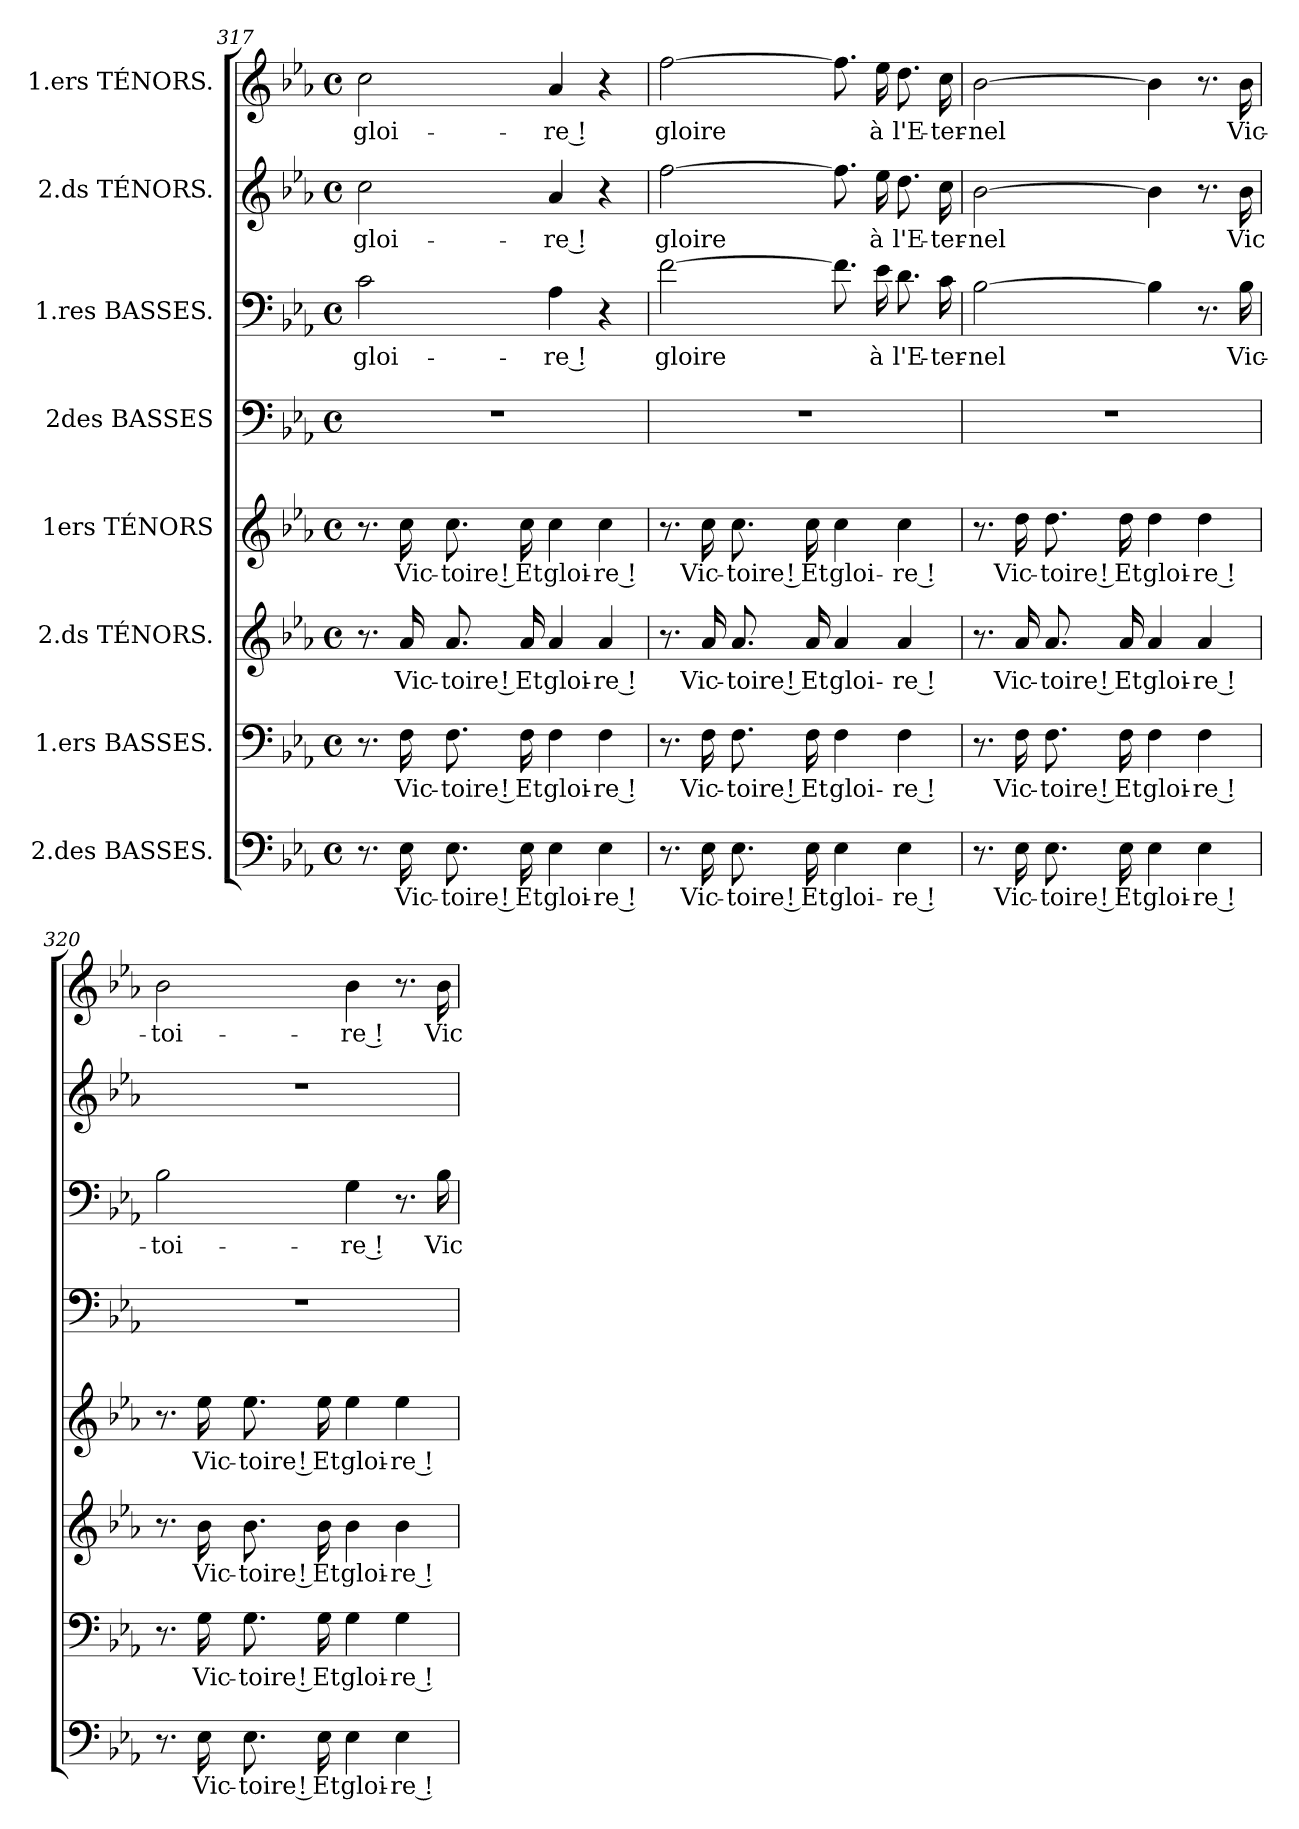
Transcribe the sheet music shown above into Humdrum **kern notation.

**kern	**text	**kern	**text	**kern	**text	**kern	**text	**kern	**kern	**text	**kern	**text	**kern	**text
*part8	*part8	*part7	*part7	*part6	*part6	*part5	*part5	*part4	*part3	*part3	*part2	*part2	*part1	*part1
*staff8	*staff8	*staff7	*staff7	*staff6	*staff6	*staff5	*staff5	*staff4	*staff3	*staff3	*staff2	*staff2	*staff1	*staff1
*I"2.des BASSES.	*	*I"1.ers BASSES.	*	*I"2.ds TÉNORS.	*	*I"1ers TÉNORS	*	*I"2des BASSES	*I"1.res BASSES.	*	*I"2.ds TÉNORS.	*	*I"1.ers TÉNORS.	*
*clefF4	*	*clefF4	*	*clefG2	*	*clefG2	*	*clefF4	*clefF4	*	*clefG2	*	*clefG2	*
*k[b-e-a-]	*	*k[b-e-a-]	*	*k[b-e-a-]	*	*k[b-e-a-]	*	*k[b-e-a-]	*k[b-e-a-]	*	*k[b-e-a-]	*	*k[b-e-a-]	*
*E-:	*	*E-:	*	*E-:	*	*E-:	*	*E-:	*E-:	*	*E-:	*	*E-:	*
*M4/4	*	*M4/4	*	*M4/4	*	*M4/4	*	*M4/4	*M4/4	*	*M4/4	*	*M4/4	*
*met(c)	*	*met(c)	*	*met(c)	*	*met(c)	*	*met(c)	*met(c)	*	*met(c)	*	*met(c)	*
=317	=317	=317	=317	=317	=317	=317	=317	=317	=317	=317	=317	=317	=317	=317
!	!	!	!	!	!	!	!	!	!	!LO:LY:b	!	!	!	!
!	!	!	!	!	!	!	!	!	!	!	!	!LO:LY:b	!	!
!	!	!	!	!	!	!	!	!	!	!	!	!	!	!LO:LY:b
8.r	.	8.r	.	8.r	.	8.r	.	1r	2c\	gloi-	2cc\	gloi-	2cc\	gloi-
!	!LO:LY:b	!	!	!	!	!	!	!	!	!	!	!	!	!
!	!	!	!LO:LY:b	!	!	!	!	!	!	!	!	!	!	!
!	!	!	!	!	!LO:LY:b	!	!	!	!	!	!	!	!	!
!	!	!	!	!	!	!	!LO:LY:b	!	!	!	!	!	!	!
16E-\	Vic-	16F\	Vic-	16a-/	Vic-	16cc\	Vic-	.	.	.	.	.	.	.
!	!LO:LY:b	!	!	!	!	!	!	!	!	!	!	!	!	!
!	!	!	!LO:LY:b	!	!	!	!	!	!	!	!	!	!	!
!	!	!	!	!	!LO:LY:b	!	!	!	!	!	!	!	!	!
!	!	!	!	!	!	!	!LO:LY:b	!	!	!	!	!	!	!
8.E-\	-toire !	8.F\	-toire !	8.a-/	-toire !	8.cc\	-toire !	.	.	.	.	.	.	.
!	!LO:LY:b	!	!	!	!	!	!	!	!	!	!	!	!	!
!	!	!	!LO:LY:b	!	!	!	!	!	!	!	!	!	!	!
!	!	!	!	!	!LO:LY:b	!	!	!	!	!	!	!	!	!
!	!	!	!	!	!	!	!LO:LY:b	!	!	!	!	!	!	!
16E-\	Et	16F\	Et	16a-/	Et	16cc\	Et	.	.	.	.	.	.	.
!	!LO:LY:b	!	!	!	!	!	!	!	!	!	!	!	!	!
!	!	!	!LO:LY:b	!	!	!	!	!	!	!	!	!	!	!
!	!	!	!	!	!LO:LY:b	!	!	!	!	!	!	!	!	!
!	!	!	!	!	!	!	!LO:LY:b	!	!	!	!	!	!	!
!	!	!	!	!	!	!	!	!	!	!LO:LY:b	!	!	!	!
!	!	!	!	!	!	!	!	!	!	!	!	!LO:LY:b	!	!
!	!	!	!	!	!	!	!	!	!	!	!	!	!	!LO:LY:b
4E-\	gloi-	4F\	gloi-	4a-/	gloi-	4cc\	gloi-	.	4A-\	-re !	4a-/	-re !	4a-/	-re !
!	!LO:LY:b	!	!	!	!	!	!	!	!	!	!	!	!	!
!	!	!	!LO:LY:b	!	!	!	!	!	!	!	!	!	!	!
!	!	!	!	!	!LO:LY:b	!	!	!	!	!	!	!	!	!
!	!	!	!	!	!	!	!LO:LY:b	!	!	!	!	!	!	!
4E-\	-re !	4F\	-re !	4a-/	-re !	4cc\	-re !	.	4r	.	4r	.	4r	.
!!LO:PB:g=z
=318	=318	=318	=318	=318	=318	=318	=318	=318	=318	=318	=318	=318	=318	=318
!	!	!	!	!	!	!	!	!	!	!LO:LY:b	!	!	!	!
!	!	!	!	!	!	!	!	!	!	!	!	!LO:LY:b	!	!
!	!	!	!	!	!	!	!	!	!	!	!	!	!	!LO:LY:b
8.r	.	8.r	.	8.r	.	8.r	.	1r	[>2f\	gloire	[>2ff\	gloire	[>2ff\	gloire
!	!LO:LY:b	!	!	!	!	!	!	!	!	!	!	!	!	!
!	!	!	!LO:LY:b	!	!	!	!	!	!	!	!	!	!	!
!	!	!	!	!	!LO:LY:b	!	!	!	!	!	!	!	!	!
!	!	!	!	!	!	!	!LO:LY:b	!	!	!	!	!	!	!
16E-\	Vic-	16F\	Vic-	16a-/	Vic-	16cc\	Vic-	.	.	.	.	.	.	.
!	!LO:LY:b	!	!	!	!	!	!	!	!	!	!	!	!	!
!	!	!	!LO:LY:b	!	!	!	!	!	!	!	!	!	!	!
!	!	!	!	!	!LO:LY:b	!	!	!	!	!	!	!	!	!
!	!	!	!	!	!	!	!LO:LY:b	!	!	!	!	!	!	!
8.E-\	-toire !	8.F\	-toire !	8.a-/	-toire !	8.cc\	-toire !	.	.	.	.	.	.	.
!	!LO:LY:b	!	!	!	!	!	!	!	!	!	!	!	!	!
!	!	!	!LO:LY:b	!	!	!	!	!	!	!	!	!	!	!
!	!	!	!	!	!LO:LY:b	!	!	!	!	!	!	!	!	!
!	!	!	!	!	!	!	!LO:LY:b	!	!	!	!	!	!	!
16E-\	Et	16F\	Et	16a-/	Et	16cc\	Et	.	.	.	.	.	.	.
!	!LO:LY:b	!	!	!	!	!	!	!	!	!	!	!	!	!
!	!	!	!LO:LY:b	!	!	!	!	!	!	!	!	!	!	!
!	!	!	!	!	!LO:LY:b	!	!	!	!	!	!	!	!	!
!	!	!	!	!	!	!	!LO:LY:b	!	!	!	!	!	!	!
4E-\	gloi-	4F\	gloi-	4a-/	gloi-	4cc\	gloi-	.	8.f\]	.	8.ff\]	.	8.ff\]	.
!	!	!	!	!	!	!	!	!	!	!LO:LY:b	!	!	!	!
!	!	!	!	!	!	!	!	!	!	!	!	!LO:LY:b	!	!
!	!	!	!	!	!	!	!	!	!	!	!	!	!	!LO:LY:b
.	.	.	.	.	.	.	.	.	16e-\	à	16ee-\	à	16ee-\	à
!	!LO:LY:b	!	!	!	!	!	!	!	!	!	!	!	!	!
!	!	!	!LO:LY:b	!	!	!	!	!	!	!	!	!	!	!
!	!	!	!	!	!LO:LY:b	!	!	!	!	!	!	!	!	!
!	!	!	!	!	!	!	!LO:LY:b	!	!	!	!	!	!	!
!	!	!	!	!	!	!	!	!	!	!LO:LY:b	!	!	!	!
!	!	!	!	!	!	!	!	!	!	!	!	!LO:LY:b	!	!
!	!	!	!	!	!	!	!	!	!	!	!	!	!	!LO:LY:b
4E-\	-re !	4F\	-re !	4a-/	-re !	4cc\	-re !	.	8.d\	l'E-	8.dd\	l'E-	8.dd\	l'E-
!	!	!	!	!	!	!	!	!	!	!LO:LY:b	!	!	!	!
!	!	!	!	!	!	!	!	!	!	!	!	!LO:LY:b	!	!
!	!	!	!	!	!	!	!	!	!	!	!	!	!	!LO:LY:b
.	.	.	.	.	.	.	.	.	16c\	-ter-	16cc\	-ter-	16cc\	-ter-
=319	=319	=319	=319	=319	=319	=319	=319	=319	=319	=319	=319	=319	=319	=319
!	!	!	!	!	!	!	!	!	!	!LO:LY:b	!	!	!	!
!	!	!	!	!	!	!	!	!	!	!	!	!LO:LY:b	!	!
!	!	!	!	!	!	!	!	!	!	!	!	!	!	!LO:LY:b
8.r	.	8.r	.	8.r	.	8.r	.	1r	[>2B-\	-nel	[>2b-\	-nel	[>2b-\	-nel
!	!LO:LY:b	!	!	!	!	!	!	!	!	!	!	!	!	!
!	!	!	!LO:LY:b	!	!	!	!	!	!	!	!	!	!	!
!	!	!	!	!	!LO:LY:b	!	!	!	!	!	!	!	!	!
!	!	!	!	!	!	!	!LO:LY:b	!	!	!	!	!	!	!
16E-\	Vic-	16F\	Vic-	16a-/	Vic-	16dd\	Vic-	.	.	.	.	.	.	.
!	!LO:LY:b	!	!	!	!	!	!	!	!	!	!	!	!	!
!	!	!	!LO:LY:b	!	!	!	!	!	!	!	!	!	!	!
!	!	!	!	!	!LO:LY:b	!	!	!	!	!	!	!	!	!
!	!	!	!	!	!	!	!LO:LY:b	!	!	!	!	!	!	!
8.E-\	-toire !	8.F\	-toire !	8.a-/	-toire !	8.dd\	-toire !	.	.	.	.	.	.	.
!	!LO:LY:b	!	!	!	!	!	!	!	!	!	!	!	!	!
!	!	!	!LO:LY:b	!	!	!	!	!	!	!	!	!	!	!
!	!	!	!	!	!LO:LY:b	!	!	!	!	!	!	!	!	!
!	!	!	!	!	!	!	!LO:LY:b	!	!	!	!	!	!	!
16E-\	Et	16F\	Et	16a-/	Et	16dd\	Et	.	.	.	.	.	.	.
!	!LO:LY:b	!	!	!	!	!	!	!	!	!	!	!	!	!
!	!	!	!LO:LY:b	!	!	!	!	!	!	!	!	!	!	!
!	!	!	!	!	!LO:LY:b	!	!	!	!	!	!	!	!	!
!	!	!	!	!	!	!	!LO:LY:b	!	!	!	!	!	!	!
4E-\	gloi-	4F\	gloi-	4a-/	gloi-	4dd\	gloi-	.	4B-\]	.	4b-\]	.	4b-\]	.
!	!LO:LY:b	!	!	!	!	!	!	!	!	!	!	!	!	!
!	!	!	!LO:LY:b	!	!	!	!	!	!	!	!	!	!	!
!	!	!	!	!	!LO:LY:b	!	!	!	!	!	!	!	!	!
!	!	!	!	!	!	!	!LO:LY:b	!	!	!	!	!	!	!
4E-\	-re !	4F\	-re !	4a-/	-re !	4dd\	-re !	.	8.r	.	8.r	.	8.r	.
!	!	!	!	!	!	!	!	!	!	!LO:LY:b	!	!	!	!
!	!	!	!	!	!	!	!	!	!	!	!	!LO:LY:b	!	!
!	!	!	!	!	!	!	!	!	!	!	!	!	!	!LO:LY:b
.	.	.	.	.	.	.	.	.	16B-\	Vic-	16b-\	Vic-	16b-\	Vic-
=320	=320	=320	=320	=320	=320	=320	=320	=320	=320	=320	=320	=320	=320	=320
!	!	!	!	!	!	!	!	!	!	!LO:LY:b	!	!	!	!
!	!	!	!	!	!	!	!	!	!	!	!	!LO:LY:b	!	!
!	!	!	!	!	!	!	!	!	!	!	!	!	!	!LO:LY:b
8.r	.	8.r	.	8.r	.	8.r	.	1r	2B-\	-toi-	1r	-toi-	2b-\	-toi-
!	!LO:LY:b	!	!	!	!	!	!	!	!	!	!	!	!	!
!	!	!	!LO:LY:b	!	!	!	!	!	!	!	!	!	!	!
!	!	!	!	!	!LO:LY:b	!	!	!	!	!	!	!	!	!
!	!	!	!	!	!	!	!LO:LY:b	!	!	!	!	!	!	!
16E-\	Vic-	16G\	Vic-	16b-\	Vic-	16ee-\	Vic-	.	.	.	.	.	.	.
!	!LO:LY:b	!	!	!	!	!	!	!	!	!	!	!	!	!
!	!	!	!LO:LY:b	!	!	!	!	!	!	!	!	!	!	!
!	!	!	!	!	!LO:LY:b	!	!	!	!	!	!	!	!	!
!	!	!	!	!	!	!	!LO:LY:b	!	!	!	!	!	!	!
8.E-\	-toire !	8.G\	-toire !	8.b-\	-toire !	8.ee-\	-toire !	.	.	.	.	.	.	.
!	!LO:LY:b	!	!	!	!	!	!	!	!	!	!	!	!	!
!	!	!	!LO:LY:b	!	!	!	!	!	!	!	!	!	!	!
!	!	!	!	!	!LO:LY:b	!	!	!	!	!	!	!	!	!
!	!	!	!	!	!	!	!LO:LY:b	!	!	!	!	!	!	!
16E-\	Et	16G\	Et	16b-\	Et	16ee-\	Et	.	.	.	.	.	.	.
!	!LO:LY:b	!	!	!	!	!	!	!	!	!	!	!	!	!
!	!	!	!LO:LY:b	!	!	!	!	!	!	!	!	!	!	!
!	!	!	!	!	!LO:LY:b	!	!	!	!	!	!	!	!	!
!	!	!	!	!	!	!	!LO:LY:b	!	!	!	!	!	!	!
!	!	!	!	!	!	!	!	!	!	!LO:LY:b	!	!	!	!
!	!	!	!	!	!	!	!	!	!	!	!	!	!	!LO:LY:b
4E-\	gloi-	4G\	gloi-	4b-\	gloi-	4ee-\	gloi-	.	4G\	-re !	.	.	4b-\	-re !
!	!LO:LY:b	!	!	!	!	!	!	!	!	!	!	!	!	!
!	!	!	!LO:LY:b	!	!	!	!	!	!	!	!	!	!	!
!	!	!	!	!	!LO:LY:b	!	!	!	!	!	!	!	!	!
!	!	!	!	!	!	!	!LO:LY:b	!	!	!	!	!	!	!
4E-\	-re !	4G\	-re !	4b-\	-re !	4ee-\	-re !	.	8.r	.	.	.	8.r	.
!	!	!	!	!	!	!	!	!	!	!LO:LY:b	!	!	!	!
!	!	!	!	!	!	!	!	!	!	!	!	!	!	!LO:LY:b
.	.	.	.	.	.	.	.	.	16B-\	Vic-	.	.	16b-\	Vic-
=	=	=	=	=	=	=	=	=	=	=	=	=	=	=
*-	*-	*-	*-	*-	*-	*-	*-	*-	*-	*-	*-	*-	*-	*-
